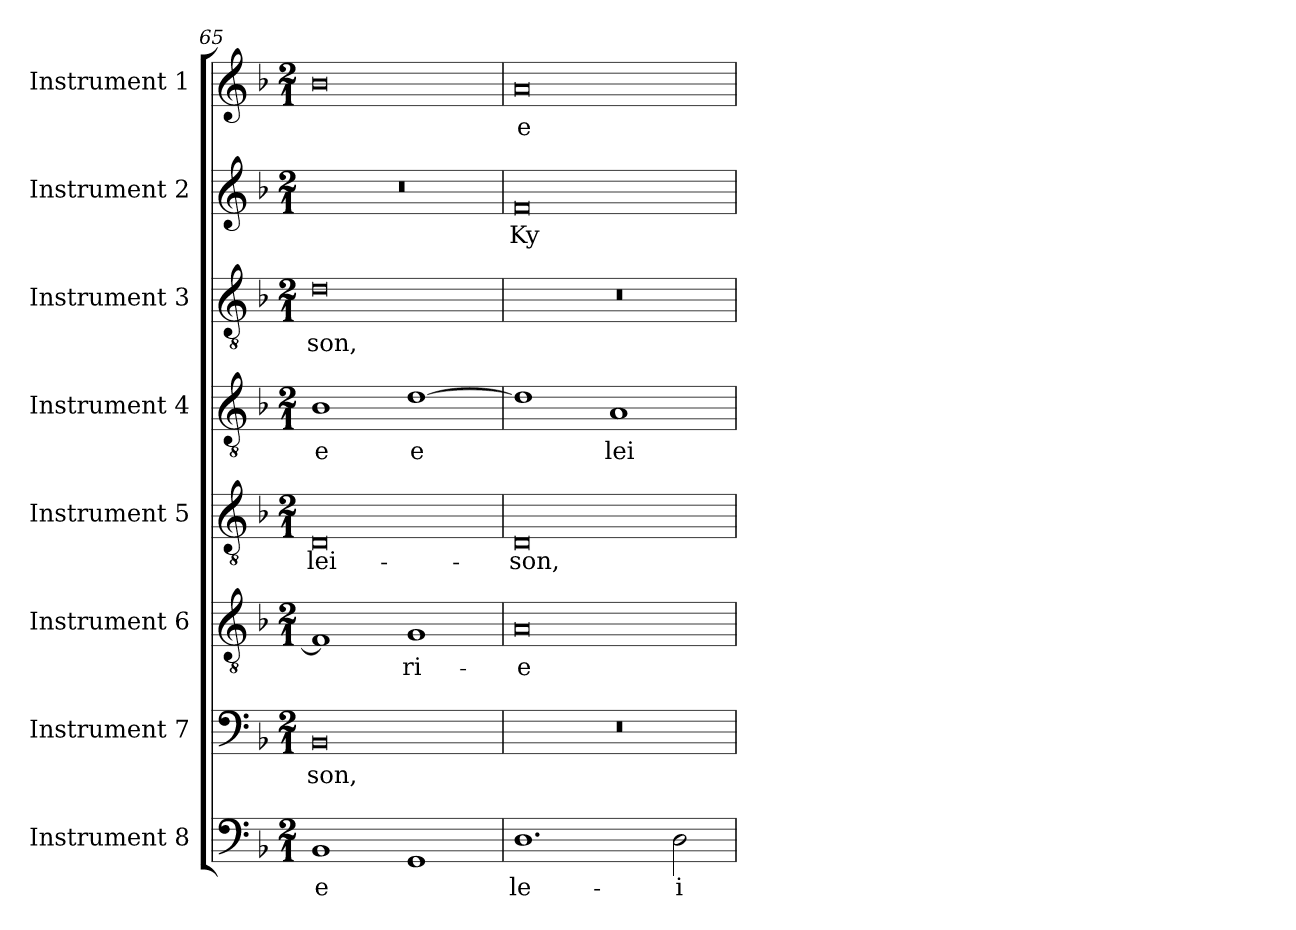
**kern	**text	**kern	**text	**kern	**text	**kern	**text	**kern	**text	**kern	**text	**kern	**text	**kern	**text
*part8	*part8	*part7	*part7	*part6	*part6	*part5	*part5	*part4	*part4	*part3	*part3	*part2	*part2	*part1	*part1
*staff8	*staff8	*staff7	*staff7	*staff6	*staff6	*staff5	*staff5	*staff4	*staff4	*staff3	*staff3	*staff2	*staff2	*staff1	*staff1
*I"Instrument 8	*	*I"Instrument 7	*	*I"Instrument 6	*	*I"Instrument 5	*	*I"Instrument 4	*	*I"Instrument 3	*	*I"Instrument 2	*	*I"Instrument 1	*
*clefF4	*	*clefF4	*	*clefGv2	*	*clefGv2	*	*clefGv2	*	*clefGv2	*	*clefG2	*	*clefG2	*
*k[b-]	*	*k[b-]	*	*k[b-]	*	*k[b-]	*	*k[b-]	*	*k[b-]	*	*k[b-]	*	*k[b-]	*
*F:	*	*F:	*	*F:	*	*F:	*	*F:	*	*F:	*	*F:	*	*F:	*
*M2/1	*	*M2/1	*	*M2/1	*	*M2/1	*	*M2/1	*	*M2/1	*	*M2/1	*	*M2/1	*
=65	=65	=65	=65	=65	=65	=65	=65	=65	=65	=65	=65	=65	=65	=65	=65
!	!LO:LY:b:cj	!	!LO:LY:b:cj	!	!LO:LY:b:cj	!	!LO:LY:b:cj	!	!LO:LY:b:cj	!	!LO:LY:b:cj	!	!	!	!LO:LY:b:cj
1BB-	e-	0BB-	-son,	1F]	--	0D	-lei-	1B-	-e	0d	-son,	0r	.	0b-	.
!	!LO:LY:b:cj	!	!	!	!LO:LY:b:cj	!	!	!	!LO:LY:b:cj	!	!	!	!	!	!
1GG	--	.	.	1G	-ri-	.	.	[>1d	e-	.	.	.	.	.	.
=66	=66	=66	=66	=66	=66	=66	=66	=66	=66	=66	=66	=66	=66	=66	=66
!	!LO:LY:b:cj	!	!	!	!LO:LY:b:cj	!	!LO:LY:b:cj	!	!LO:LY:b:cj	!	!	!	!LO:LY:b:cj	!	!LO:LY:b:cj
1.D	-le-	0r	.	0A	-e	0D	-son,	1d]	--	0r	.	0f	-Ky-	0a	e-
!	!	!	!	!	!	!	!	!	!LO:LY:b:cj	!	!	!	!	!	!
.	.	.	.	.	.	.	.	1A	-lei-	.	.	.	.	.	.
!	!LO:LY:b:cj	!	!	!	!	!	!	!	!	!	!	!	!	!	!
2D\	-i-	.	.	.	.	.	.	.	.	.	.	.	.	.	.
=	=	=	=	=	=	=	=	=	=	=	=	=	=	=	=
*-	*-	*-	*-	*-	*-	*-	*-	*-	*-	*-	*-	*-	*-	*-	*-
